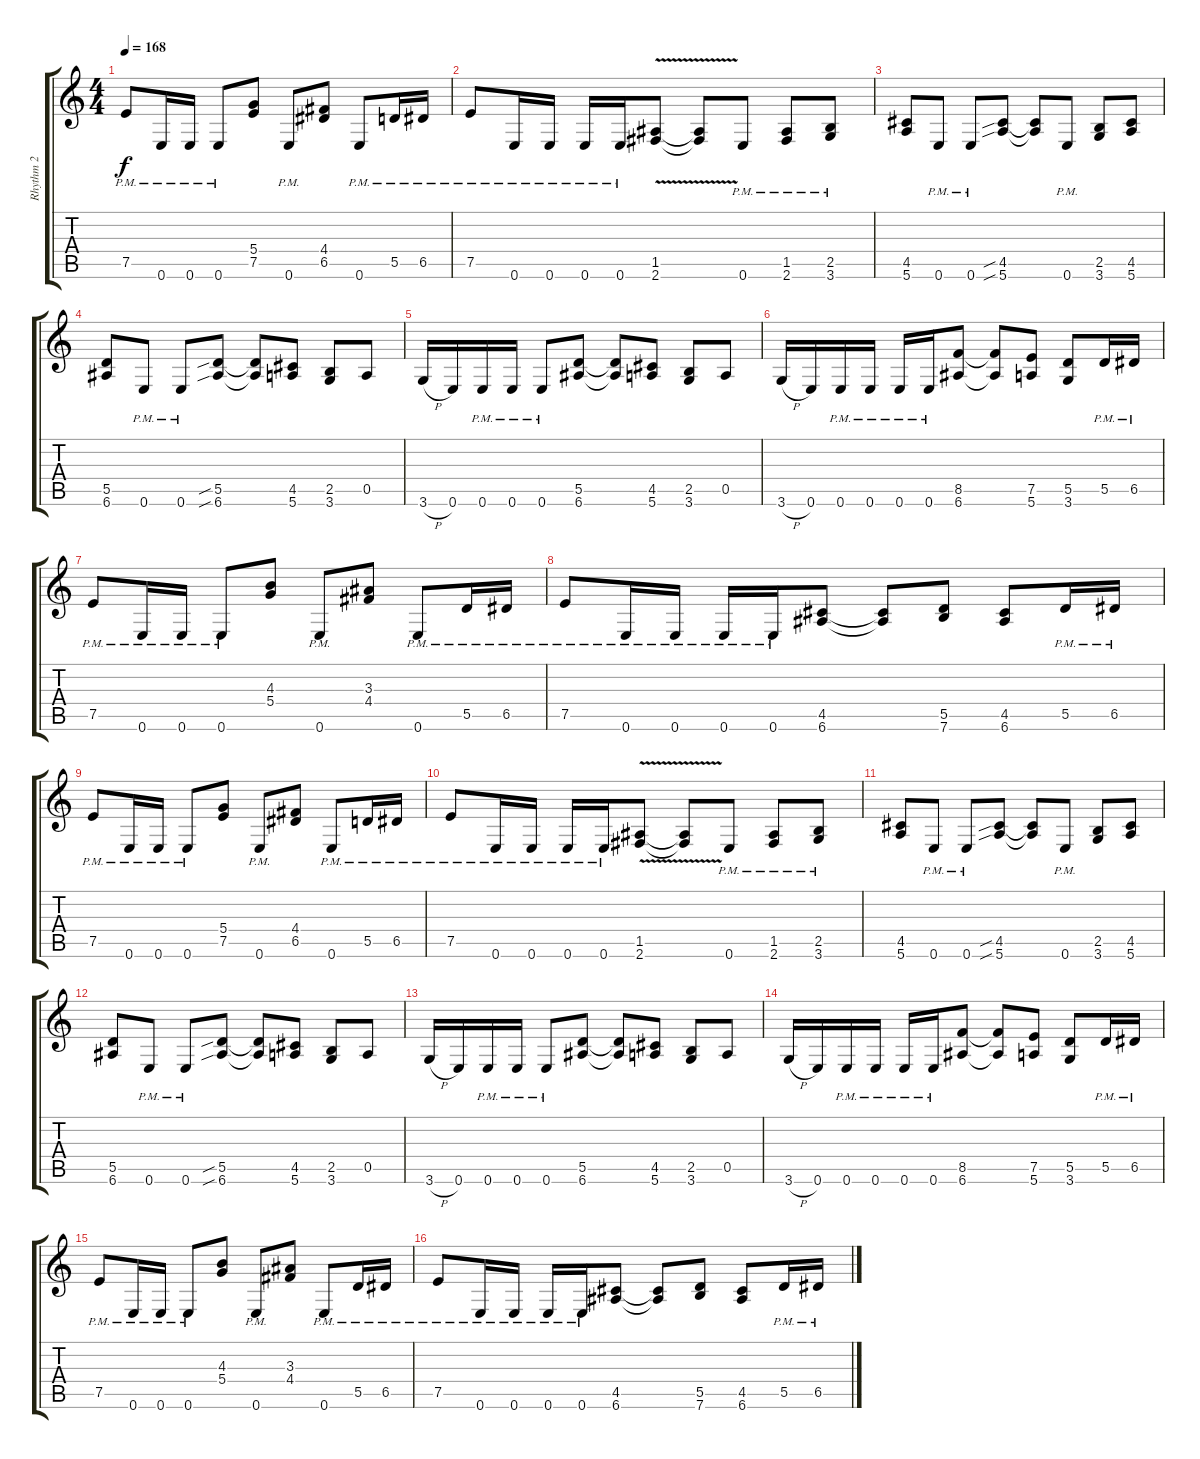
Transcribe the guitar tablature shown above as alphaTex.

\track ("Rhythm 2" "Rhythm 2") {instrument distortionguitar}
\staff {score tabs}
\tuning (E4 B3 G3 D3 A2 E2) {hide}
\ts (4 4)
\tempo 168
\clef g2
\ks c
7.5{pm}.8{dy f} 0.6{pm}.16 0.6{pm}.16 0.6{pm}.8 (5.4 7.5).8 0.6{pm}.8 (4.4 6.5).8 0.6{pm}.8 5.5{pm}.16 6.5{pm}.16 |
7.5{pm}.8 0.6{pm}.16 0.6{pm}.16 0.6{pm}.16 0.6{pm}.16 (1.5{v} 2.6{v}).8 (1.5{v t} 2.6{v t}).8 0.6{pm}.8 (1.5{pm} 2.6{pm}).8 (2.5{pm} 3.6{pm}).8 |
(4.5 5.6).8 0.6{pm}.8 0.6{pm}.8 (4.5{sib} 5.6{sib}).8 (4.5{t} 5.6{t}).8 0.6{pm}.8 (2.5 3.6).8 (4.5 5.6).8 |
(5.5 6.6).8 0.6{pm}.8 0.6{pm}.8 (5.5{sib} 6.6{sib}).8 (5.5{t} 6.6{t}).8 (4.5 5.6).8 (2.5 3.6).8 0.5.8 |
3.6{h}.16 0.6.16 0.6{pm}.16 0.6{pm}.16 0.6{pm}.8 (5.5 6.6).8 (5.5{t} 6.6{t}).8 (4.5 5.6).8 (2.5 3.6).8 0.5.8 |
3.6{h}.16 0.6.16 0.6{pm}.16 0.6{pm}.16 0.6{pm}.16 0.6{pm}.16 (8.5 6.6).8 (8.5{t} 6.6{t}).8 (7.5 5.6).8 (5.5 3.6).8 5.5{pm}.16 6.5{pm}.16 |
7.5{pm}.8 0.6{pm}.16 0.6{pm}.16 0.6{pm}.8 (4.3 5.4).8 0.6{pm}.8 (3.3 4.4).8 0.6{pm}.8 5.5{pm}.16 6.5{pm}.16 |
7.5{pm}.8 0.6{pm}.16 0.6{pm}.16 0.6{pm}.16 0.6{pm}.16 (4.5 6.6).8 (4.5{t} 6.6{t}).8 (5.5 7.6).8 (4.5 6.6).8 5.5{pm}.16 6.5{pm}.16 |
7.5{pm}.8 0.6{pm}.16 0.6{pm}.16 0.6{pm}.8 (5.4 7.5).8 0.6{pm}.8 (4.4 6.5).8 0.6{pm}.8 5.5{pm}.16 6.5{pm}.16 |
7.5{pm}.8 0.6{pm}.16 0.6{pm}.16 0.6{pm}.16 0.6{pm}.16 (1.5{v} 2.6{v}).8 (1.5{v t} 2.6{v t}).8 0.6{pm}.8 (1.5{pm} 2.6{pm}).8 (2.5{pm} 3.6{pm}).8 |
(4.5 5.6).8 0.6{pm}.8 0.6{pm}.8 (4.5{sib} 5.6{sib}).8 (4.5{t} 5.6{t}).8 0.6{pm}.8 (2.5 3.6).8 (4.5 5.6).8 |
(5.5 6.6).8 0.6{pm}.8 0.6{pm}.8 (5.5{sib} 6.6{sib}).8 (5.5{t} 6.6{t}).8 (4.5 5.6).8 (2.5 3.6).8 0.5.8 |
3.6{h}.16 0.6.16 0.6{pm}.16 0.6{pm}.16 0.6{pm}.8 (5.5 6.6).8 (5.5{t} 6.6{t}).8 (4.5 5.6).8 (2.5 3.6).8 0.5.8 |
3.6{h}.16 0.6.16 0.6{pm}.16 0.6{pm}.16 0.6{pm}.16 0.6{pm}.16 (8.5 6.6).8 (8.5{t} 6.6{t}).8 (7.5 5.6).8 (5.5 3.6).8 5.5{pm}.16 6.5{pm}.16 |
7.5{pm}.8 0.6{pm}.16 0.6{pm}.16 0.6{pm}.8 (4.3 5.4).8 0.6{pm}.8 (3.3 4.4).8 0.6{pm}.8 5.5{pm}.16 6.5{pm}.16 |
7.5{pm}.8 0.6{pm}.16 0.6{pm}.16 0.6{pm}.16 0.6{pm}.16 (4.5 6.6).8 (4.5{t} 6.6{t}).8 (5.5 7.6).8 (4.5 6.6).8 5.5{pm}.16 6.5{pm}.16
